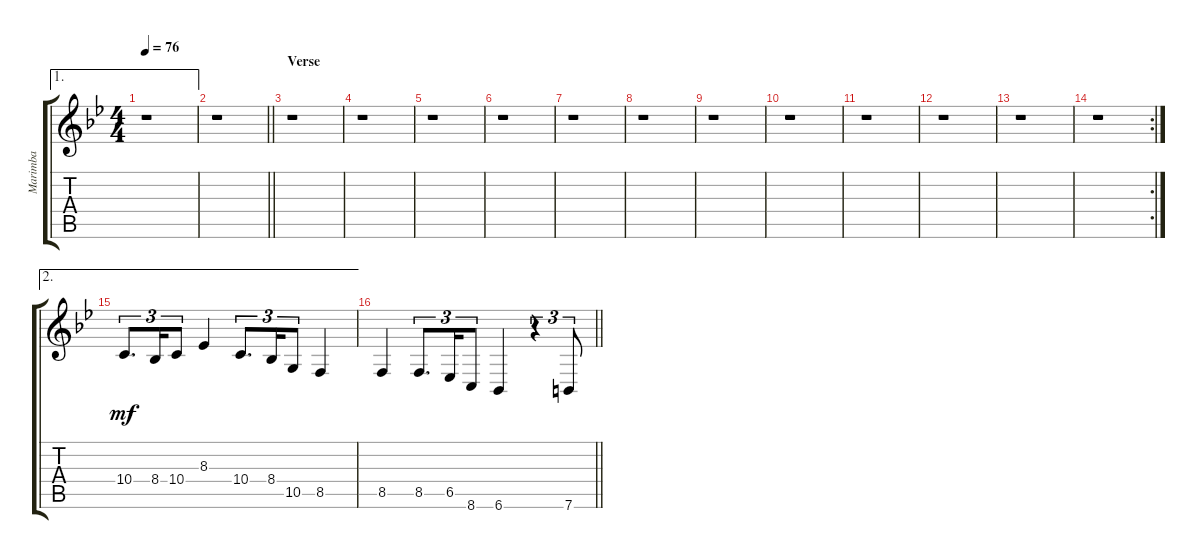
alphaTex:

\track ("Marimba" "Marimba") {instrument marimba}
\staff {score tabs}
\tuning (E4 B3 G3 D3 A2 E2) {hide}
\ae 1
\ts (4 4)
\tempo 76
\clef g2
\ks bb
r.1{dy f} |
\barLineRight lightlight
r.1 |
\section ("" "Verse")
r.1 |
r.1 |
r.1 |
r.1 |
r.1 |
r.1 |
r.1 |
r.1 |
r.1 |
r.1 |
r.1 |
\rc 2
r.1 |
\ae 2
10.4.8{d tu (3 2) dy mf} 8.4.16{tu (3 2)} 10.4.8{tu (3 2)} 8.3.4 10.4.8{d tu (3 2)} 8.4.16{tu (3 2)} 10.5.8{tu (3 2)} 8.5.4 |
\barLineRight lightlight
8.5.4 8.5.8{d tu (3 2)} 6.5.16{tu (3 2)} 8.6.8{tu (3 2)} 6.6.4 r.4{tu (3 2)} 7.6.8{tu (3 2)}
